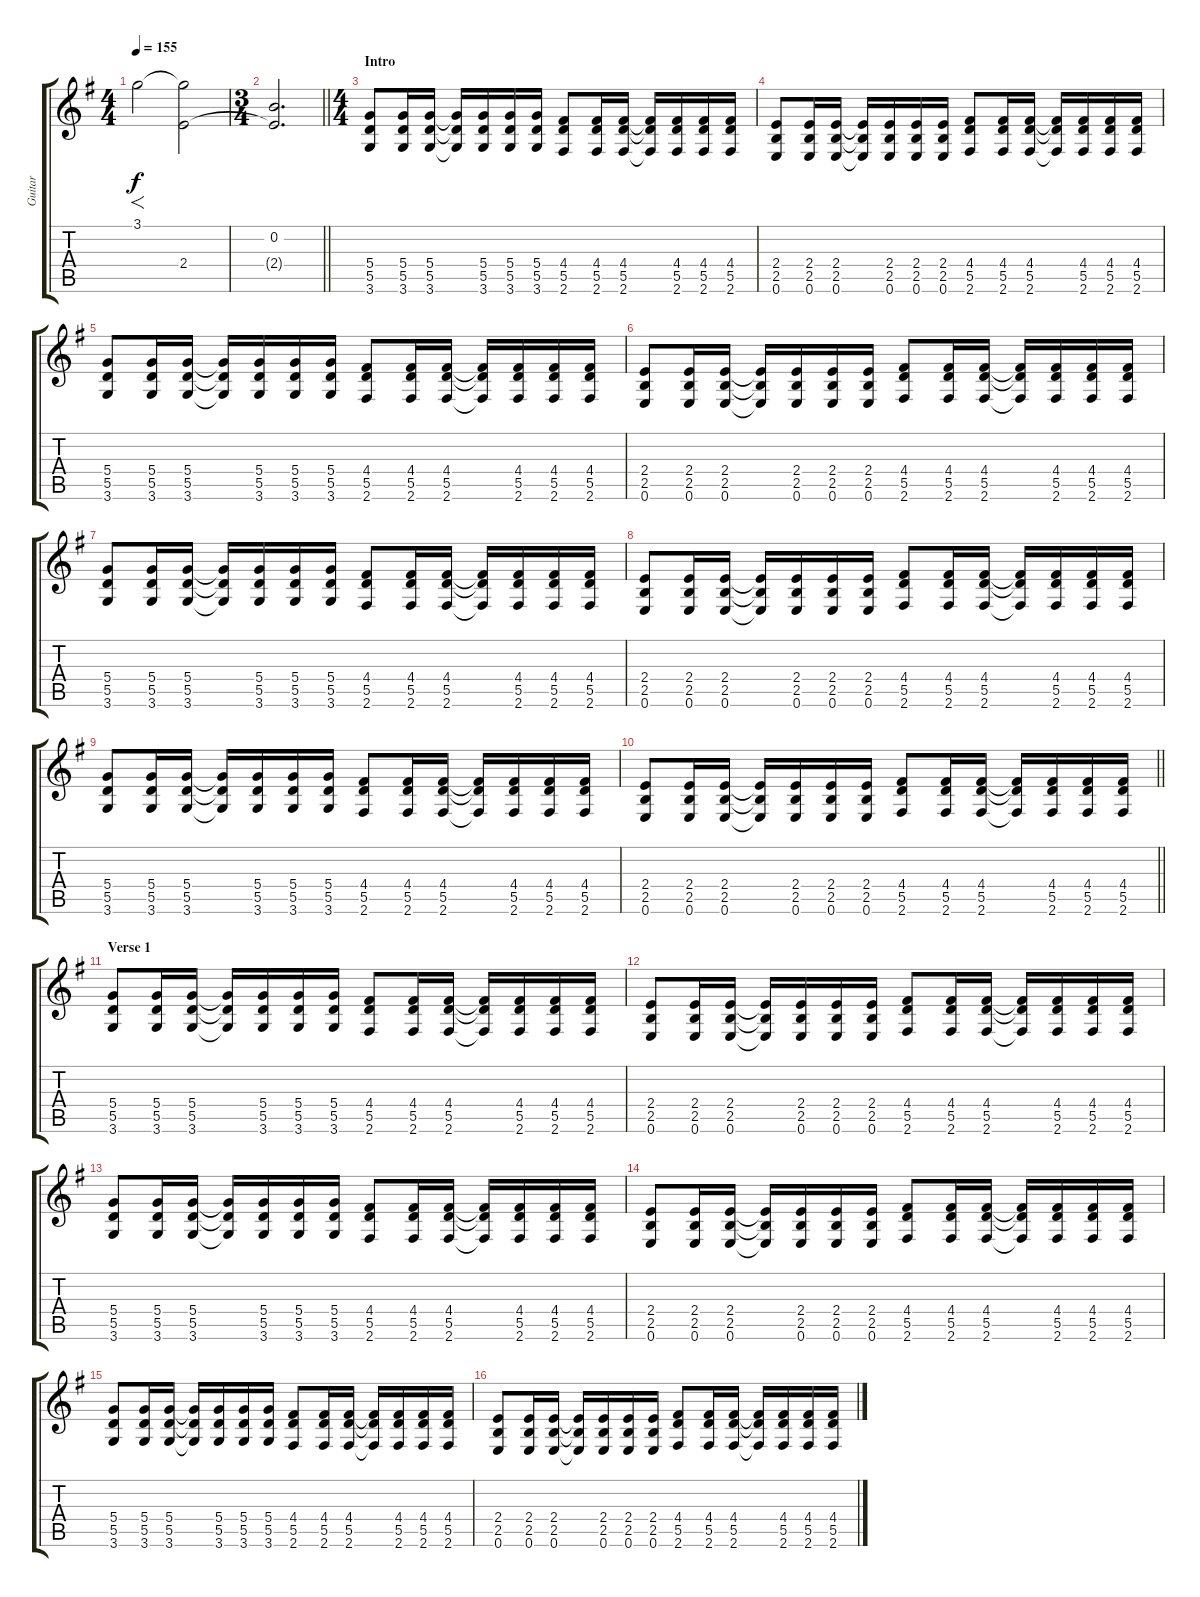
\track ("Guitar" "Guitar") {instrument distortionguitar}
\staff {score tabs}
\tuning (E4 B3 G3 D3 A2 E2) {hide}
\ts (4 4)
\tempo 155
\clef g2
\ks g
3.1.2{f dy f instrument guitarharmonics} (3.1{t} 2.4).2 |
\ts (3 4)
\barLineRight lightlight
(0.2 2.4{t}).2{d} |
\ts (4 4)
\section ("" "Intro")
(5.4 5.5 3.6).8{instrument distortionguitar} (5.4 5.5 3.6).16 (5.4 5.5 3.6).16 (5.4{t} 5.5{t} 3.6{t}).16 (5.4 5.5 3.6).16 (5.4 5.5 3.6).16 (5.4 5.5 3.6).16 (4.4 5.5 2.6).8 (4.4 5.5 2.6).16 (4.4 5.5 2.6).16 (4.4{t} 5.5{t} 2.6{t}).16 (4.4 5.5 2.6).16 (4.4 5.5 2.6).16 (4.4 5.5 2.6).16 |
(2.4 2.5 0.6).8 (2.4 2.5 0.6).16 (2.4 2.5 0.6).16 (2.4{t} 2.5{t} 0.6{t}).16 (2.4 2.5 0.6).16 (2.4 2.5 0.6).16 (2.4 2.5 0.6).16 (4.4 5.5 2.6).8 (4.4 5.5 2.6).16 (4.4 5.5 2.6).16 (4.4{t} 5.5{t} 2.6{t}).16 (4.4 5.5 2.6).16 (4.4 5.5 2.6).16 (4.4 5.5 2.6).16 |
(5.4 5.5 3.6).8 (5.4 5.5 3.6).16 (5.4 5.5 3.6).16 (5.4{t} 5.5{t} 3.6{t}).16 (5.4 5.5 3.6).16 (5.4 5.5 3.6).16 (5.4 5.5 3.6).16 (4.4 5.5 2.6).8 (4.4 5.5 2.6).16 (4.4 5.5 2.6).16 (4.4{t} 5.5{t} 2.6{t}).16 (4.4 5.5 2.6).16 (4.4 5.5 2.6).16 (4.4 5.5 2.6).16 |
(2.4 2.5 0.6).8 (2.4 2.5 0.6).16 (2.4 2.5 0.6).16 (2.4{t} 2.5{t} 0.6{t}).16 (2.4 2.5 0.6).16 (2.4 2.5 0.6).16 (2.4 2.5 0.6).16 (4.4 5.5 2.6).8 (4.4 5.5 2.6).16 (4.4 5.5 2.6).16 (4.4{t} 5.5{t} 2.6{t}).16 (4.4 5.5 2.6).16 (4.4 5.5 2.6).16 (4.4 5.5 2.6).16 |
(5.4 5.5 3.6).8 (5.4 5.5 3.6).16 (5.4 5.5 3.6).16 (5.4{t} 5.5{t} 3.6{t}).16 (5.4 5.5 3.6).16 (5.4 5.5 3.6).16 (5.4 5.5 3.6).16 (4.4 5.5 2.6).8 (4.4 5.5 2.6).16 (4.4 5.5 2.6).16 (4.4{t} 5.5{t} 2.6{t}).16 (4.4 5.5 2.6).16 (4.4 5.5 2.6).16 (4.4 5.5 2.6).16 |
(2.4 2.5 0.6).8 (2.4 2.5 0.6).16 (2.4 2.5 0.6).16 (2.4{t} 2.5{t} 0.6{t}).16 (2.4 2.5 0.6).16 (2.4 2.5 0.6).16 (2.4 2.5 0.6).16 (4.4 5.5 2.6).8 (4.4 5.5 2.6).16 (4.4 5.5 2.6).16 (4.4{t} 5.5{t} 2.6{t}).16 (4.4 5.5 2.6).16 (4.4 5.5 2.6).16 (4.4 5.5 2.6).16 |
(5.4 5.5 3.6).8 (5.4 5.5 3.6).16 (5.4 5.5 3.6).16 (5.4{t} 5.5{t} 3.6{t}).16 (5.4 5.5 3.6).16 (5.4 5.5 3.6).16 (5.4 5.5 3.6).16 (4.4 5.5 2.6).8 (4.4 5.5 2.6).16 (4.4 5.5 2.6).16 (4.4{t} 5.5{t} 2.6{t}).16 (4.4 5.5 2.6).16 (4.4 5.5 2.6).16 (4.4 5.5 2.6).16 |
\barLineRight lightlight
(2.4 2.5 0.6).8 (2.4 2.5 0.6).16 (2.4 2.5 0.6).16 (2.4{t} 2.5{t} 0.6{t}).16 (2.4 2.5 0.6).16 (2.4 2.5 0.6).16 (2.4 2.5 0.6).16 (4.4 5.5 2.6).8 (4.4 5.5 2.6).16 (4.4 5.5 2.6).16 (4.4{t} 5.5{t} 2.6{t}).16 (4.4 5.5 2.6).16 (4.4 5.5 2.6).16 (4.4 5.5 2.6).16 |
\section ("" "Verse 1")
(5.4 5.5 3.6).8 (5.4 5.5 3.6).16 (5.4 5.5 3.6).16 (5.4{t} 5.5{t} 3.6{t}).16 (5.4 5.5 3.6).16 (5.4 5.5 3.6).16 (5.4 5.5 3.6).16 (4.4 5.5 2.6).8 (4.4 5.5 2.6).16 (4.4 5.5 2.6).16 (4.4{t} 5.5{t} 2.6{t}).16 (4.4 5.5 2.6).16 (4.4 5.5 2.6).16 (4.4 5.5 2.6).16 |
(2.4 2.5 0.6).8 (2.4 2.5 0.6).16 (2.4 2.5 0.6).16 (2.4{t} 2.5{t} 0.6{t}).16 (2.4 2.5 0.6).16 (2.4 2.5 0.6).16 (2.4 2.5 0.6).16 (4.4 5.5 2.6).8 (4.4 5.5 2.6).16 (4.4 5.5 2.6).16 (4.4{t} 5.5{t} 2.6{t}).16 (4.4 5.5 2.6).16 (4.4 5.5 2.6).16 (4.4 5.5 2.6).16 |
(5.4 5.5 3.6).8 (5.4 5.5 3.6).16 (5.4 5.5 3.6).16 (5.4{t} 5.5{t} 3.6{t}).16 (5.4 5.5 3.6).16 (5.4 5.5 3.6).16 (5.4 5.5 3.6).16 (4.4 5.5 2.6).8 (4.4 5.5 2.6).16 (4.4 5.5 2.6).16 (4.4{t} 5.5{t} 2.6{t}).16 (4.4 5.5 2.6).16 (4.4 5.5 2.6).16 (4.4 5.5 2.6).16 |
(2.4 2.5 0.6).8 (2.4 2.5 0.6).16 (2.4 2.5 0.6).16 (2.4{t} 2.5{t} 0.6{t}).16 (2.4 2.5 0.6).16 (2.4 2.5 0.6).16 (2.4 2.5 0.6).16 (4.4 5.5 2.6).8 (4.4 5.5 2.6).16 (4.4 5.5 2.6).16 (4.4{t} 5.5{t} 2.6{t}).16 (4.4 5.5 2.6).16 (4.4 5.5 2.6).16 (4.4 5.5 2.6).16 |
(5.4 5.5 3.6).8 (5.4 5.5 3.6).16 (5.4 5.5 3.6).16 (5.4{t} 5.5{t} 3.6{t}).16 (5.4 5.5 3.6).16 (5.4 5.5 3.6).16 (5.4 5.5 3.6).16 (4.4 5.5 2.6).8 (4.4 5.5 2.6).16 (4.4 5.5 2.6).16 (4.4{t} 5.5{t} 2.6{t}).16 (4.4 5.5 2.6).16 (4.4 5.5 2.6).16 (4.4 5.5 2.6).16 |
(2.4 2.5 0.6).8 (2.4 2.5 0.6).16 (2.4 2.5 0.6).16 (2.4{t} 2.5{t} 0.6{t}).16 (2.4 2.5 0.6).16 (2.4 2.5 0.6).16 (2.4 2.5 0.6).16 (4.4 5.5 2.6).8 (4.4 5.5 2.6).16 (4.4 5.5 2.6).16 (4.4{t} 5.5{t} 2.6{t}).16 (4.4 5.5 2.6).16 (4.4 5.5 2.6).16 (4.4 5.5 2.6).16
